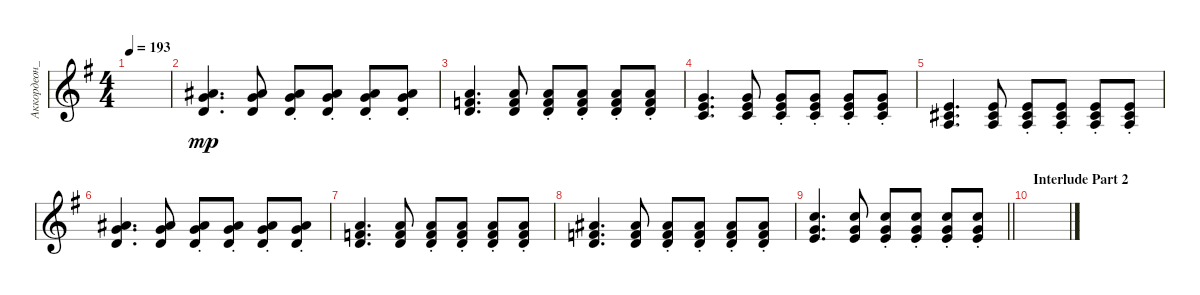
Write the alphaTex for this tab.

\track ("Аккордеон_2" "Аккордеон_") {instrument accordion}
\staff {score}
\tuning (E4 B3 G3 D3 A2 E2) {hide}
\ts (4 4)
\tempo 193
\clef g2
\ks eminor
|
(6.1 8.2 7.3).4{d dy mp} (6.1 8.2 7.3).8 (6.1{st} 8.2{st} 7.3{st}).8 (6.1{st} 8.2{st} 7.3{st}).8 (6.1{st} 8.2{st} 7.3{st}).8 (6.1{st} 8.2{st} 7.3{st}).8 |
(5.1 6.2 7.3).4{d} (5.1 6.2 7.3).8 (5.1{st} 6.2{st} 7.3{st}).8 (5.1{st} 6.2{st} 7.3{st}).8 (5.1{st} 6.2{st} 7.3{st}).8 (5.1{st} 6.2{st} 7.3{st}).8 |
(3.1 5.2 5.3).4{d} (3.1 5.2 5.3).8 (3.1{st} 5.2{st} 5.3{st}).8 (3.1{st} 5.2{st} 5.3{st}).8 (3.1{st} 5.2{st} 5.3{st}).8 (3.1{st} 5.2{st} 5.3{st}).8 |
(0.1 2.2 2.3).4{d} (0.1 2.2 2.3).8 (0.1{st} 2.2{st} 2.3{st}).8 (0.1{st} 2.2{st} 2.3{st}).8 (0.1{st} 2.2{st} 2.3{st}).8 (0.1{st} 2.2{st} 2.3{st}).8 |
(6.1 8.2 7.3).4{d} (6.1 8.2 7.3).8 (6.1{st} 8.2{st} 7.3{st}).8 (6.1{st} 8.2{st} 7.3{st}).8 (6.1{st} 8.2{st} 7.3{st}).8 (6.1{st} 8.2{st} 7.3{st}).8 |
(5.1 6.2 7.3).4{d} (5.1 6.2 7.3).8 (5.1{st} 6.2{st} 7.3{st}).8 (5.1{st} 6.2{st} 7.3{st}).8 (5.1{st} 6.2{st} 7.3{st}).8 (5.1{st} 6.2{st} 7.3{st}).8 |
(6.1 6.2 7.3).4{d} (6.1 6.2 7.3).8 (6.1{st} 6.2{st} 7.3{st}).8 (6.1{st} 6.2{st} 7.3{st}).8 (6.1{st} 6.2{st} 7.3{st}).8 (6.1{st} 6.2{st} 7.3{st}).8 |
\barLineRight lightlight
(8.1 8.2 9.3).4{d} (8.1 8.2 9.3).8 (8.1{st} 8.2{st} 9.3{st}).8 (8.1{st} 8.2{st} 9.3{st}).8 (8.1{st} 8.2{st} 9.3{st}).8 (8.1{st} 8.2{st} 9.3{st}).8 |
\section ("" "Interlude Part 2")
